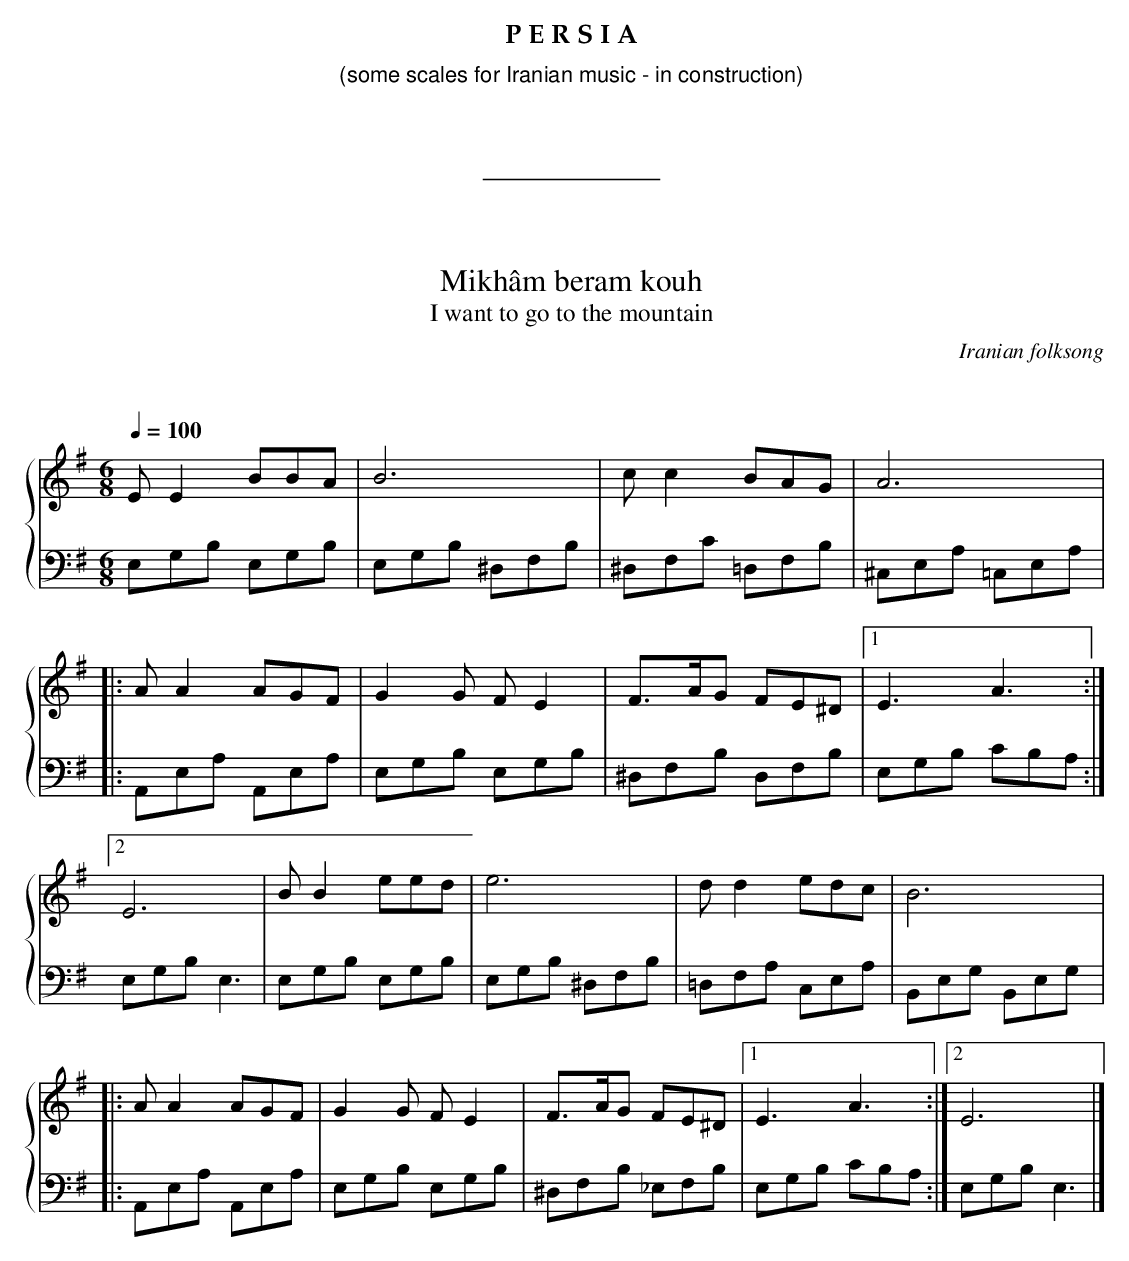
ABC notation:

X:1
T:Mikhâm beram kouh
T:I want to go to the mountain
C:Iranian folksong
L:1/8
M:6/8
Q:1/4=100
K:Em
K:G
V:1
%%staves {1 2}
%%vskip 1cm
EE2 BBA | B6 | cc2 BAG | A6 |
|: AA2 AGF | G2 G F E2 | F>AG FE^D |1 E3A3 :|2
E6 | BB2 eed | e6 | dd2 edc |B6 |:
AA2 AGF | G2 G F E2 | F>AG FE^D |1 E3A3 :|2 E6 |]
V:2
E,G,B, E,G,B, | E,G,B, ^D,F,B, | ^D,F,C =D,F,B, | ^C,E,A, =C,E,A, |
|: A,,E,A, A,,E,A, | E,G,B, E,G,B, | ^D,F,B, D,F,B, |1 E,G,B, CB,A, :|2
E,G,B, E,3 | E,G,B, E,G,B, | E,G,B, ^D,F,B, | =D,F,A, C,E,A, | B,,E,G, B,,E,G, |:
A,,E,A, A,,E,A, | E,G,B, E,G,B, | ^D,F,B, _E,F,B, |1 E,G,B, CB,A, :|2 E,G,B, E,3 |]
